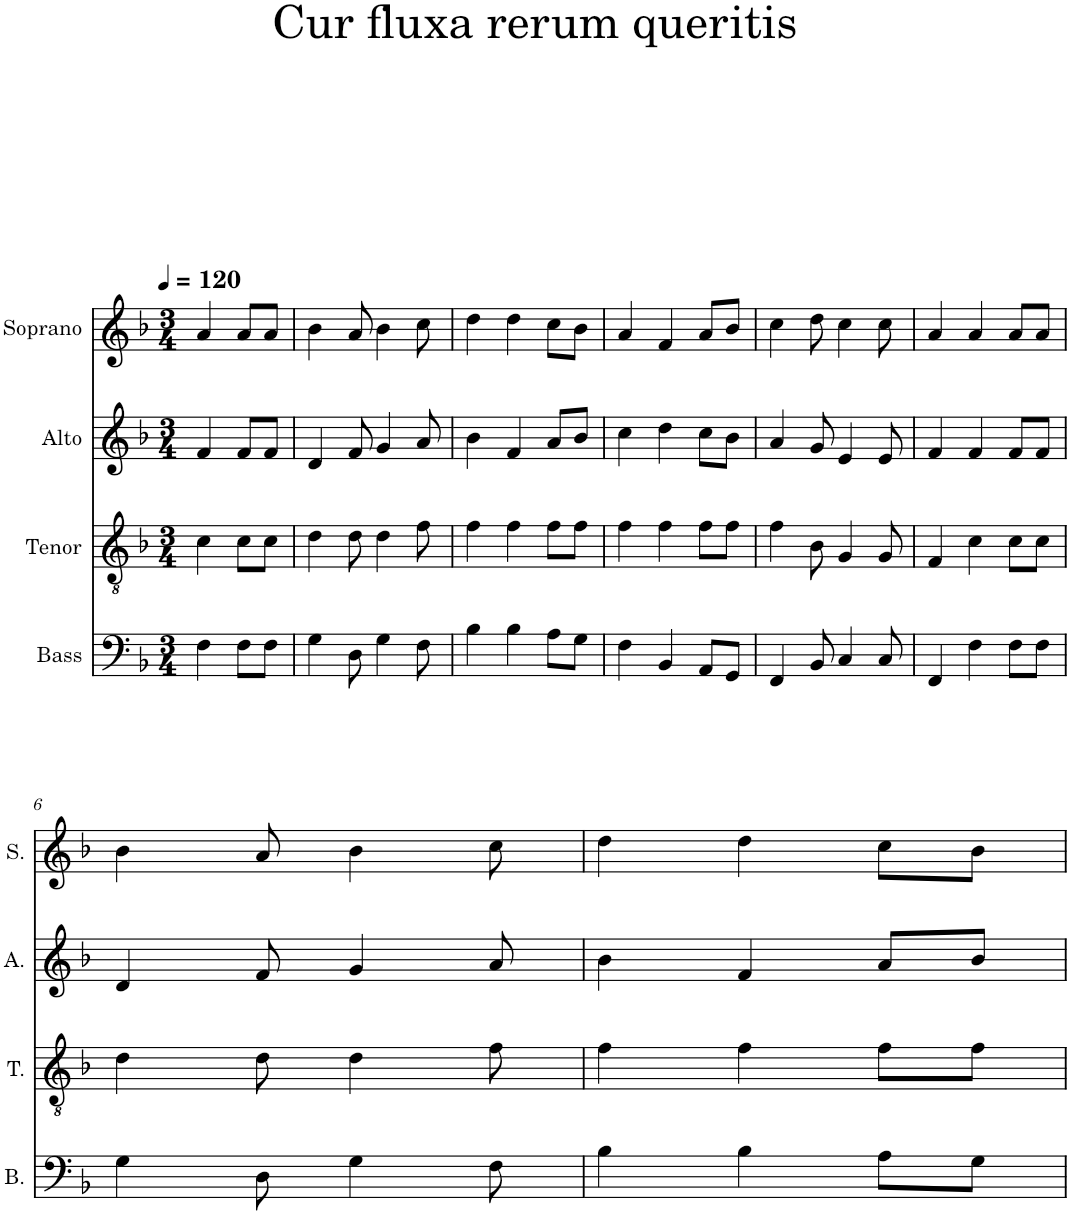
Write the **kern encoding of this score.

**kern	**kern	**kern	**kern
*part4	*part3	*part2	*part1
*staff4	*staff3	*staff2	*staff1
*I"Bass	*I"Tenor	*I"Alto	*I"Soprano
*I'B.	*I'T.	*I'A.	*I'S.
*clefF4	*clefGv2	*clefG2	*clefG2
*k[b-]	*k[b-]	*k[b-]	*k[b-]
*M3/4	*M3/4	*M3/4	*M3/4
*MM120	*MM120	*MM120	*MM120
=	=	=	=
4F\	4c\	4f/	4a/
8F\L	8c\L	8f/L	8a/L
8F\J	8c\J	8f/J	8a/J
=1	=1	=1	=1
4G\	4d\	4d/	4b-\
8D\	8d\	8f/	8a/
4G\	4d\	4g/	4b-\
8F\	8f\	8a/	8cc\
=2	=2	=2	=2
4B-\	4f\	4b-\	4dd\
4B-\	4f\	4f/	4dd\
8A\L	8f\L	8a/L	8cc\L
8G\J	8f\J	8b-/J	8b-\J
=3	=3	=3	=3
4F\	4f\	4cc\	4a/
4BB-/	4f\	4dd\	4f/
8AA/L	8f\L	8cc\L	8a/L
8GG/J	8f\J	8b-\J	8b-/J
=4	=4	=4	=4
4FF/	4f\	4a/	4cc\
8BB-/	8B-\	8g/	8dd\
4C/	4G/	4e/	4cc\
8C/	8G/	8e/	8cc\
=5	=5	=5	=5
4FF/	4F/	4f/	4a/
4F\	4c\	4f/	4a/
8F\L	8c\L	8f/L	8a/L
8F\J	8c\J	8f/J	8a/J
!!LO:LB:g=z
=6	=6	=6	=6
4G\	4d\	4d/	4b-\
8D\	8d\	8f/	8a/
4G\	4d\	4g/	4b-\
8F\	8f\	8a/	8cc\
=7	=7	=7	=7
4B-\	4f\	4b-\	4dd\
4B-\	4f\	4f/	4dd\
8A\L	8f\L	8a/L	8cc\L
8G\J	8f\J	8b-/J	8b-\J
=	=	=	=
*-	*-	*-	*-
